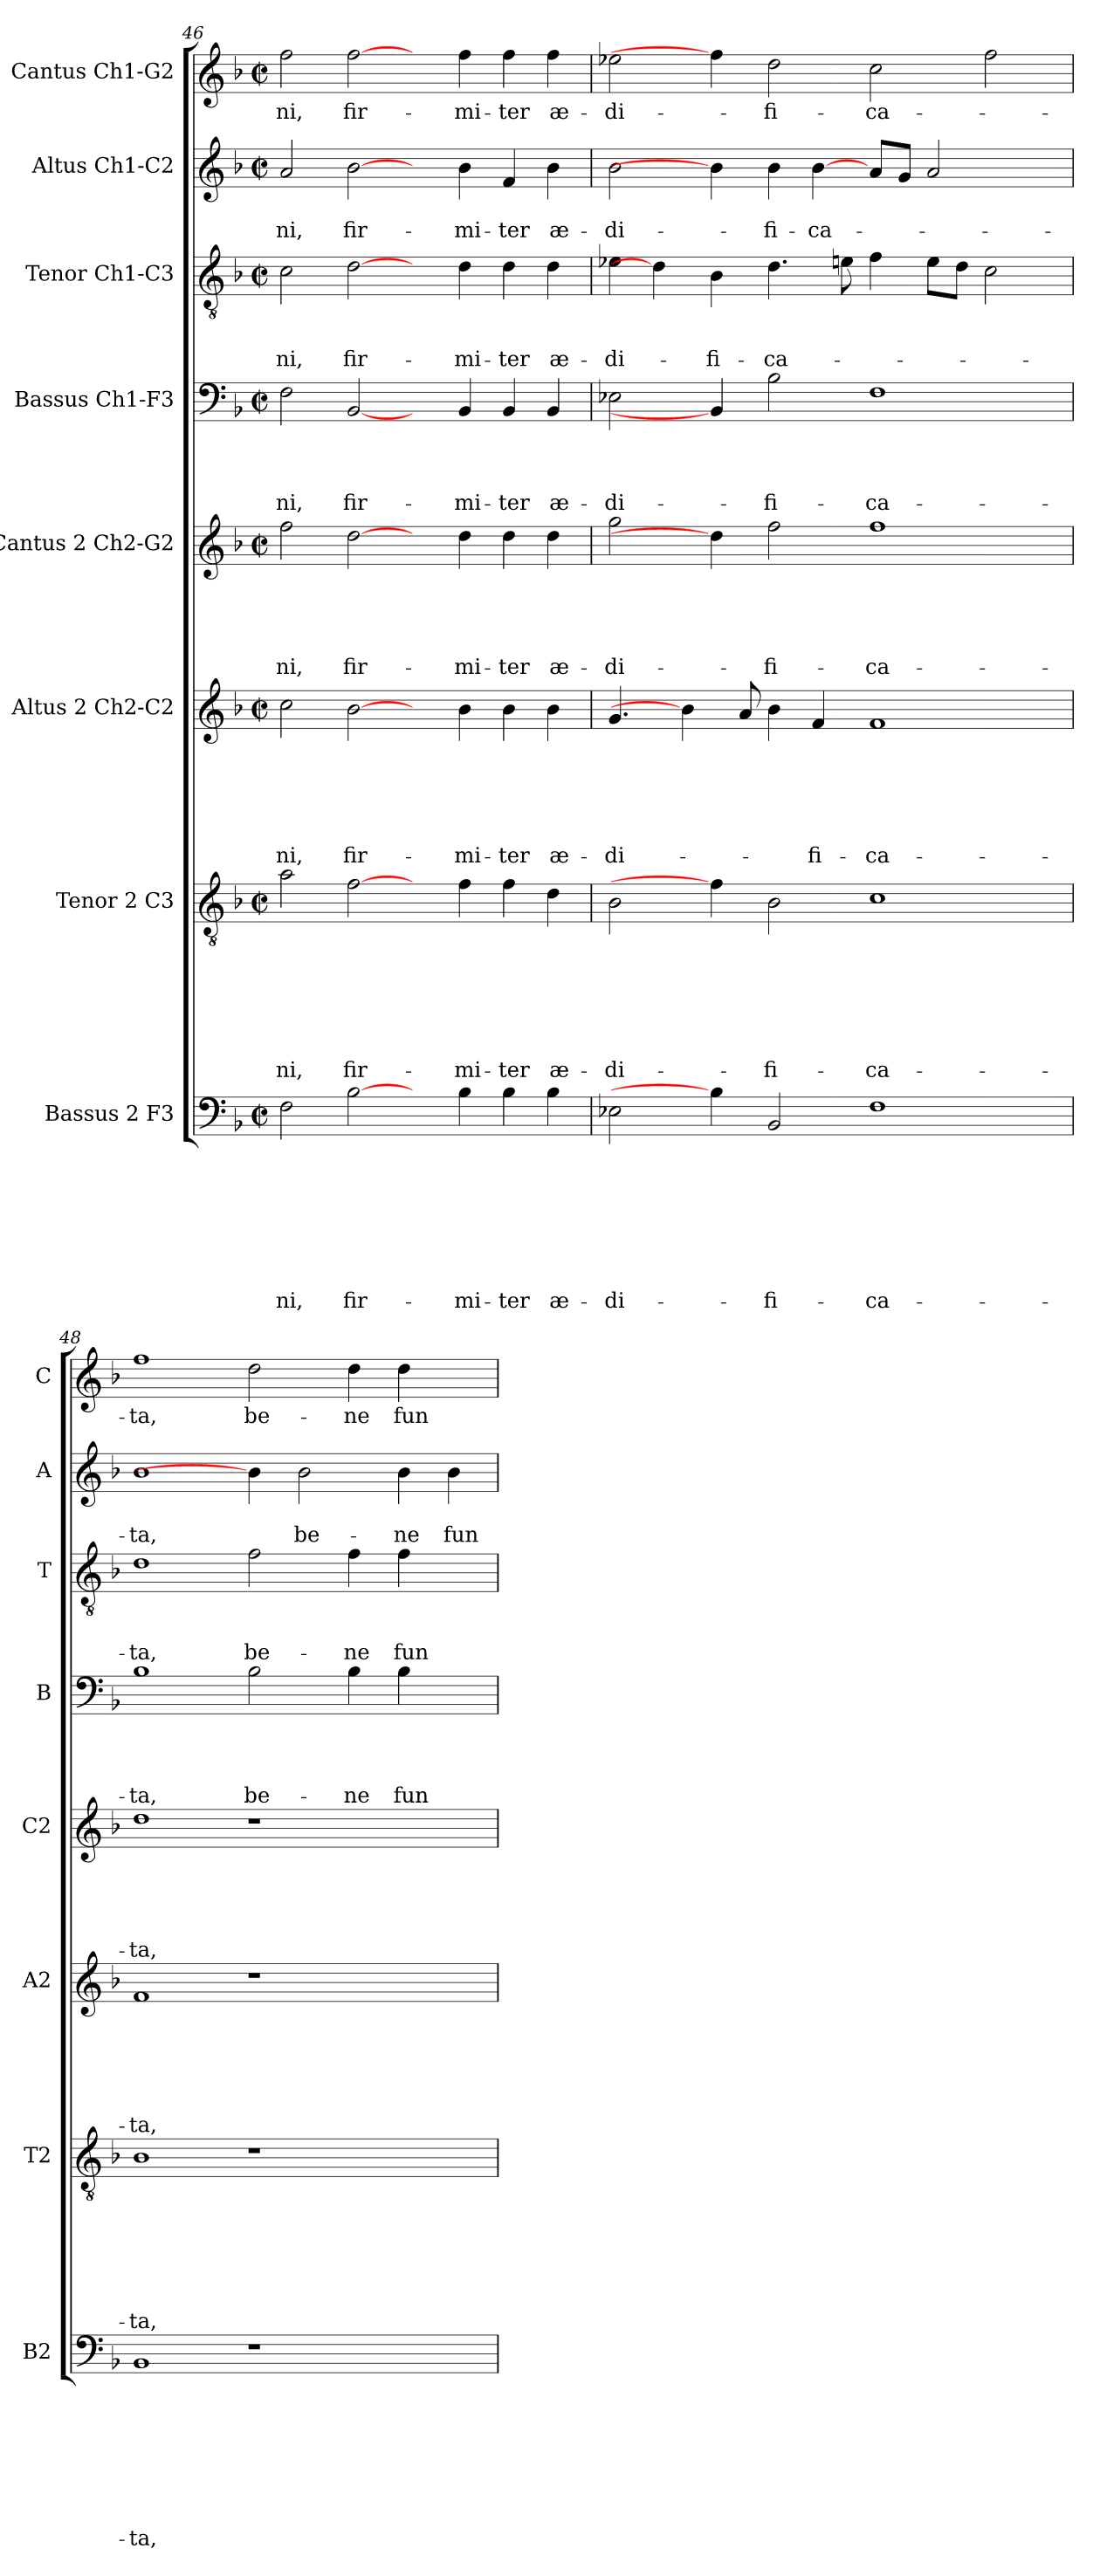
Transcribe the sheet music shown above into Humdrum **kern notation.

**kern	**text	**text	**text	**text	**text	**text	**text	**text	**kern	**text	**text	**text	**text	**text	**text	**text	**kern	**text	**text	**text	**text	**text	**text	**kern	**text	**text	**text	**text	**text	**kern	**text	**text	**text	**text	**kern	**text	**text	**text	**kern	**text	**text	**kern	**text
*part8	*part8	*part8	*part8	*part8	*part8	*part8	*part8	*part8	*part7	*part7	*part7	*part7	*part7	*part7	*part7	*part7	*part6	*part6	*part6	*part6	*part6	*part6	*part6	*part5	*part5	*part5	*part5	*part5	*part5	*part4	*part4	*part4	*part4	*part4	*part3	*part3	*part3	*part3	*part2	*part2	*part2	*part1	*part1
*staff8	*staff8	*staff8	*staff8	*staff8	*staff8	*staff8	*staff8	*staff8	*staff7	*staff7	*staff7	*staff7	*staff7	*staff7	*staff7	*staff7	*staff6	*staff6	*staff6	*staff6	*staff6	*staff6	*staff6	*staff5	*staff5	*staff5	*staff5	*staff5	*staff5	*staff4	*staff4	*staff4	*staff4	*staff4	*staff3	*staff3	*staff3	*staff3	*staff2	*staff2	*staff2	*staff1	*staff1
*I"Bassus 2 F3	*	*	*	*	*	*	*	*	*I"Tenor 2 C3	*	*	*	*	*	*	*	*I"Altus 2 Ch2-C2	*	*	*	*	*	*	*I"Cantus 2 Ch2-G2	*	*	*	*	*	*I"Bassus  Ch1-F3	*	*	*	*	*I"Tenor Ch1-C3	*	*	*	*I"Altus  Ch1-C2	*	*	*I"Cantus Ch1-G2	*
*I'B2	*	*	*	*	*	*	*	*	*I'T2	*	*	*	*	*	*	*	*I'A2	*	*	*	*	*	*	*I'C2	*	*	*	*	*	*I'B	*	*	*	*	*I'T	*	*	*	*I'A	*	*	*I'C	*
*clefF4	*	*	*	*	*	*	*	*	*clefGv2	*	*	*	*	*	*	*	*clefG2	*	*	*	*	*	*	*clefG2	*	*	*	*	*	*clefF4	*	*	*	*	*clefGv2	*	*	*	*clefG2	*	*	*clefG2	*
*k[b-]	*	*	*	*	*	*	*	*	*k[b-]	*	*	*	*	*	*	*	*k[b-]	*	*	*	*	*	*	*k[b-]	*	*	*	*	*	*k[b-]	*	*	*	*	*k[b-]	*	*	*	*k[b-]	*	*	*k[b-]	*
*F:	*	*	*	*	*	*	*	*	*F:	*	*	*	*	*	*	*	*F:	*	*	*	*	*	*	*F:	*	*	*	*	*	*F:	*	*	*	*	*F:	*	*	*	*F:	*	*	*F:	*
*M2/2	*	*	*	*	*	*	*	*	*M2/2	*	*	*	*	*	*	*	*M2/2	*	*	*	*	*	*	*M2/2	*	*	*	*	*	*M2/2	*	*	*	*	*M2/2	*	*	*	*M2/2	*	*	*M2/2	*
*met(c|)	*	*	*	*	*	*	*	*	*met(c|)	*	*	*	*	*	*	*	*met(c|)	*	*	*	*	*	*	*met(c|)	*	*	*	*	*	*met(c|)	*	*	*	*	*met(c|)	*	*	*	*met(c|)	*	*	*met(c|)	*
=46	=46	=46	=46	=46	=46	=46	=46	=46	=46	=46	=46	=46	=46	=46	=46	=46	=46	=46	=46	=46	=46	=46	=46	=46	=46	=46	=46	=46	=46	=46	=46	=46	=46	=46	=46	=46	=46	=46	=46	=46	=46	=46	=46
!	!	!	!	!	!	!	!	!LO:LY:b	!	!	!	!	!	!	!	!LO:LY:b	!	!	!	!	!	!	!LO:LY:b	!	!	!	!	!	!LO:LY:b	!	!	!	!	!LO:LY:b	!	!	!	!LO:LY:b	!	!	!LO:LY:b	!	!LO:LY:b
2F\	.	.	.	.	.	.	.	-ni,	2a\	.	.	.	.	.	.	-ni,	2cc\	.	.	.	.	.	-ni,	2ff\	.	.	.	.	-ni,	2F\	.	.	.	-ni,	2c\	.	.	-ni,	2a/	.	-ni,	2ff\	-ni,
!	!	!	!	!	!	!	!	!LO:LY:b	!	!	!	!	!	!	!	!LO:LY:b	!	!	!	!	!	!	!LO:LY:b	!	!	!	!	!	!LO:LY:b	!	!	!	!	!LO:LY:b	!	!	!	!LO:LY:b	!	!	!LO:LY:b	!	!LO:LY:b
[2B-\	.	.	.	.	.	.	.	fir-	[2f\	.	.	.	.	.	.	fir-	[2b-\	.	.	.	.	.	fir-	[2dd\	.	.	.	.	fir-	[2BB-/	.	.	.	fir-	[2d\	.	.	fir-	[2b-\	.	fir-	[2ff\	fir-
4ryy	.	.	.	.	.	.	.	.	4ryy	.	.	.	.	.	.	.	4ryy	.	.	.	.	.	.	4ryy	.	.	.	.	.	4ryy	.	.	.	.	4ryy	.	.	.	4ryy	.	.	4ryy	.
!	!	!	!	!	!	!	!	!LO:LY:b	!	!	!	!	!	!	!	!LO:LY:b	!	!	!	!	!	!	!LO:LY:b	!	!	!	!	!	!LO:LY:b	!	!	!	!	!LO:LY:b	!	!	!	!LO:LY:b	!	!	!LO:LY:b	!	!LO:LY:b
4B-\	.	.	.	.	.	.	.	-mi-	4f\	.	.	.	.	.	.	-mi-	4b-\	.	.	.	.	.	-mi-	4dd\	.	.	.	.	-mi-	4BB-/	.	.	.	-mi-	4d\	.	.	-mi-	4b-\	.	-mi-	4ff\	-mi-
!	!	!	!	!	!	!	!	!LO:LY:b	!	!	!	!	!	!	!	!LO:LY:b	!	!	!	!	!	!	!LO:LY:b	!	!	!	!	!	!LO:LY:b	!	!	!	!	!LO:LY:b	!	!	!	!LO:LY:b	!	!	!LO:LY:b	!	!LO:LY:b
4B-\	.	.	.	.	.	.	.	-ter	4f\	.	.	.	.	.	.	-ter	4b-\	.	.	.	.	.	-ter	4dd\	.	.	.	.	-ter	4BB-/	.	.	.	-ter	4d\	.	.	-ter	4f/	.	-ter	4ff\	-ter
!	!	!	!	!	!	!	!	!LO:LY:b	!	!	!	!	!	!	!	!LO:LY:b	!	!	!	!	!	!	!LO:LY:b	!	!	!	!	!	!LO:LY:b	!	!	!	!	!LO:LY:b	!	!	!	!LO:LY:b	!	!	!LO:LY:b	!	!LO:LY:b
4B-\	.	.	.	.	.	.	.	æ-	4d\	.	.	.	.	.	.	æ-	4b-\	.	.	.	.	.	æ-	4dd\	.	.	.	.	æ-	4BB-/	.	.	.	æ-	4d\	.	.	æ-	4b-\	.	æ-	4ff\	æ-
=47	=47	=47	=47	=47	=47	=47	=47	=47	=47	=47	=47	=47	=47	=47	=47	=47	=47	=47	=47	=47	=47	=47	=47	=47	=47	=47	=47	=47	=47	=47	=47	=47	=47	=47	=47	=47	=47	=47	=47	=47	=47	=47	=47
!	!	!	!	!	!	!	!	!LO:LY:b	!	!	!	!	!	!	!	!LO:LY:b	!	!	!	!	!	!	!LO:LY:b	!	!	!	!	!	!LO:LY:b	!	!	!	!	!LO:LY:b	!	!	!	!LO:LY:b	!	!	!LO:LY:b	!	!LO:LY:b
2E-X\	.	.	.	.	.	.	.	-di-	2B-\	.	.	.	.	.	.	-di-	4.g/	.	.	.	.	.	-di-	2gg\	.	.	.	.	-di-	2E-X\	.	.	.	-di-	4e-X\	.	.	-di-	2b-\	.	-di-	2ee-X\	-di-
.	.	.	.	.	.	.	.	.	.	.	.	.	.	.	.	.	.	.	.	.	.	.	.	.	.	.	.	.	.	.	.	.	.	.	4d\]	.	.	.	.	.	.	.	.
.	.	.	.	.	.	.	.	.	.	.	.	.	.	.	.	.	4b-\]	.	.	.	.	.	.	.	.	.	.	.	.	.	.	.	.	.	.	.	.	.	.	.	.	.	.
!	!	!	!	!	!	!	!	!	!	!	!	!	!	!	!	!	!	!	!	!	!	!	!	!	!	!	!	!	!	!	!	!	!	!	!	!	!	!LO:LY:b	!	!	!	!	!
4B-\]	.	.	.	.	.	.	.	.	4f\]	.	.	.	.	.	.	.	.	.	.	.	.	.	.	4dd\]	.	.	.	.	.	4BB-/]	.	.	.	.	4B-\	.	.	-fi-	4b-\]	.	.	4ff\]	.
.	.	.	.	.	.	.	.	.	.	.	.	.	.	.	.	.	8a/	.	.	.	.	.	.	.	.	.	.	.	.	.	.	.	.	.	.	.	.	.	.	.	.	.	.
!	!	!	!	!	!	!	!	!LO:LY:b	!	!	!	!	!	!	!	!LO:LY:b	!	!	!	!	!	!	!	!	!	!	!	!	!LO:LY:b	!	!	!	!	!LO:LY:b	!	!	!	!LO:LY:b	!	!	!LO:LY:b	!	!LO:LY:b
2BB-/	.	.	.	.	.	.	.	-fi-	2B-\	.	.	.	.	.	.	-fi-	4b-\	.	.	.	.	.	.	2ff\	.	.	.	.	-fi-	2B-\	.	.	.	-fi-	4.d\	.	.	-ca-	4b-\	.	-fi-	2dd\	-fi-
!	!	!	!	!	!	!	!	!	!	!	!	!	!	!	!	!	!	!	!	!	!	!	!LO:LY:b	!	!	!	!	!	!	!	!	!	!	!	!	!	!	!	!	!	!LO:LY:b	!	!
.	.	.	.	.	.	.	.	.	.	.	.	.	.	.	.	.	4f/	.	.	.	.	.	-fi-	.	.	.	.	.	.	.	.	.	.	.	.	.	.	.	[4b-\	.	-ca-	.	.
.	.	.	.	.	.	.	.	.	.	.	.	.	.	.	.	.	.	.	.	.	.	.	.	.	.	.	.	.	.	.	.	.	.	.	8en\	.	.	.	.	.	.	.	.
!	!	!	!	!	!	!	!	!LO:LY:b	!	!	!	!	!	!	!	!LO:LY:b	!	!	!	!	!	!	!LO:LY:b	!	!	!	!	!	!LO:LY:b	!	!	!	!	!LO:LY:b	!	!	!	!	!	!	!	!	!LO:LY:b
1F	.	.	.	.	.	.	.	-ca-	1c	.	.	.	.	.	.	-ca-	1f	.	.	.	.	.	-ca-	1ff	.	.	.	.	-ca-	1F	.	.	.	-ca-	4f\	.	.	.	8a/L	.	.	2cc\	-ca-
.	.	.	.	.	.	.	.	.	.	.	.	.	.	.	.	.	.	.	.	.	.	.	.	.	.	.	.	.	.	.	.	.	.	.	.	.	.	.	8g/J	.	.	.	.
.	.	.	.	.	.	.	.	.	.	.	.	.	.	.	.	.	.	.	.	.	.	.	.	.	.	.	.	.	.	.	.	.	.	.	8e\L	.	.	.	2a/	.	.	.	.
.	.	.	.	.	.	.	.	.	.	.	.	.	.	.	.	.	.	.	.	.	.	.	.	.	.	.	.	.	.	.	.	.	.	.	8d\J	.	.	.	.	.	.	.	.
.	.	.	.	.	.	.	.	.	.	.	.	.	.	.	.	.	.	.	.	.	.	.	.	.	.	.	.	.	.	.	.	.	.	.	2c\	.	.	.	.	.	.	2ff\	.
.	.	.	.	.	.	.	.	.	.	.	.	.	.	.	.	.	.	.	.	.	.	.	.	.	.	.	.	.	.	.	.	.	.	.	.	.	.	.	4ryy	.	.	.	.
=48	=48	=48	=48	=48	=48	=48	=48	=48	=48	=48	=48	=48	=48	=48	=48	=48	=48	=48	=48	=48	=48	=48	=48	=48	=48	=48	=48	=48	=48	=48	=48	=48	=48	=48	=48	=48	=48	=48	=48	=48	=48	=48	=48
!	!	!	!	!	!	!	!	!LO:LY:b	!	!	!	!	!	!	!	!LO:LY:b	!	!	!	!	!	!	!LO:LY:b	!	!	!	!	!	!LO:LY:b	!	!	!	!	!LO:LY:b	!	!	!	!LO:LY:b	!	!	!LO:LY:b	!	!LO:LY:b
1BB-	.	.	.	.	.	.	.	-ta,	1B-	.	.	.	.	.	.	-ta,	1f	.	.	.	.	.	-ta,	1dd	.	.	.	.	-ta,	1B-	.	.	.	-ta,	1d	.	.	-ta,	1b-	.	-ta,	1ff	-ta,
!	!	!	!	!	!	!	!	!	!	!	!	!	!	!	!	!	!	!	!	!	!	!	!	!	!	!	!	!	!	!	!	!	!	!LO:LY:b	!	!	!	!LO:LY:b	!	!	!	!	!LO:LY:b
1r	.	.	.	.	.	.	.	.	1r	.	.	.	.	.	.	.	1r	.	.	.	.	.	.	1r	.	.	.	.	.	2B-\	.	.	.	be-	2f\	.	.	be-	4b-\]	.	.	2dd\	be-
!	!	!	!	!	!	!	!	!	!	!	!	!	!	!	!	!	!	!	!	!	!	!	!	!	!	!	!	!	!	!	!	!	!	!	!	!	!	!	!	!	!LO:LY:b	!	!
.	.	.	.	.	.	.	.	.	.	.	.	.	.	.	.	.	.	.	.	.	.	.	.	.	.	.	.	.	.	.	.	.	.	.	.	.	.	.	2b-\	.	be-	.	.
!	!	!	!	!	!	!	!	!	!	!	!	!	!	!	!	!	!	!	!	!	!	!	!	!	!	!	!	!	!	!	!	!	!	!LO:LY:b	!	!	!	!LO:LY:b	!	!	!	!	!LO:LY:b
.	.	.	.	.	.	.	.	.	.	.	.	.	.	.	.	.	.	.	.	.	.	.	.	.	.	.	.	.	.	4B-\	.	.	.	-ne	4f\	.	.	-ne	.	.	.	4dd\	-ne
!	!	!	!	!	!	!	!	!	!	!	!	!	!	!	!	!	!	!	!	!	!	!	!	!	!	!	!	!	!	!	!	!	!	!LO:LY:b	!	!	!	!LO:LY:b	!	!	!LO:LY:b	!	!LO:LY:b
.	.	.	.	.	.	.	.	.	.	.	.	.	.	.	.	.	.	.	.	.	.	.	.	.	.	.	.	.	.	4B-\	.	.	.	fun-	4f\	.	.	fun-	4b-\	.	-ne	4dd\	fun-
!	!	!	!	!	!	!	!	!	!	!	!	!	!	!	!	!	!	!	!	!	!	!	!	!	!	!	!	!	!	!	!	!	!	!	!	!	!	!	!	!	!LO:LY:b	!	!
4ryy	.	.	.	.	.	.	.	.	4ryy	.	.	.	.	.	.	.	4ryy	.	.	.	.	.	.	4ryy	.	.	.	.	.	4ryy	.	.	.	.	4ryy	.	.	.	4b-\	.	fun-	4ryy	.
=	=	=	=	=	=	=	=	=	=	=	=	=	=	=	=	=	=	=	=	=	=	=	=	=	=	=	=	=	=	=	=	=	=	=	=	=	=	=	=	=	=	=	=
*-	*-	*-	*-	*-	*-	*-	*-	*-	*-	*-	*-	*-	*-	*-	*-	*-	*-	*-	*-	*-	*-	*-	*-	*-	*-	*-	*-	*-	*-	*-	*-	*-	*-	*-	*-	*-	*-	*-	*-	*-	*-	*-	*-
